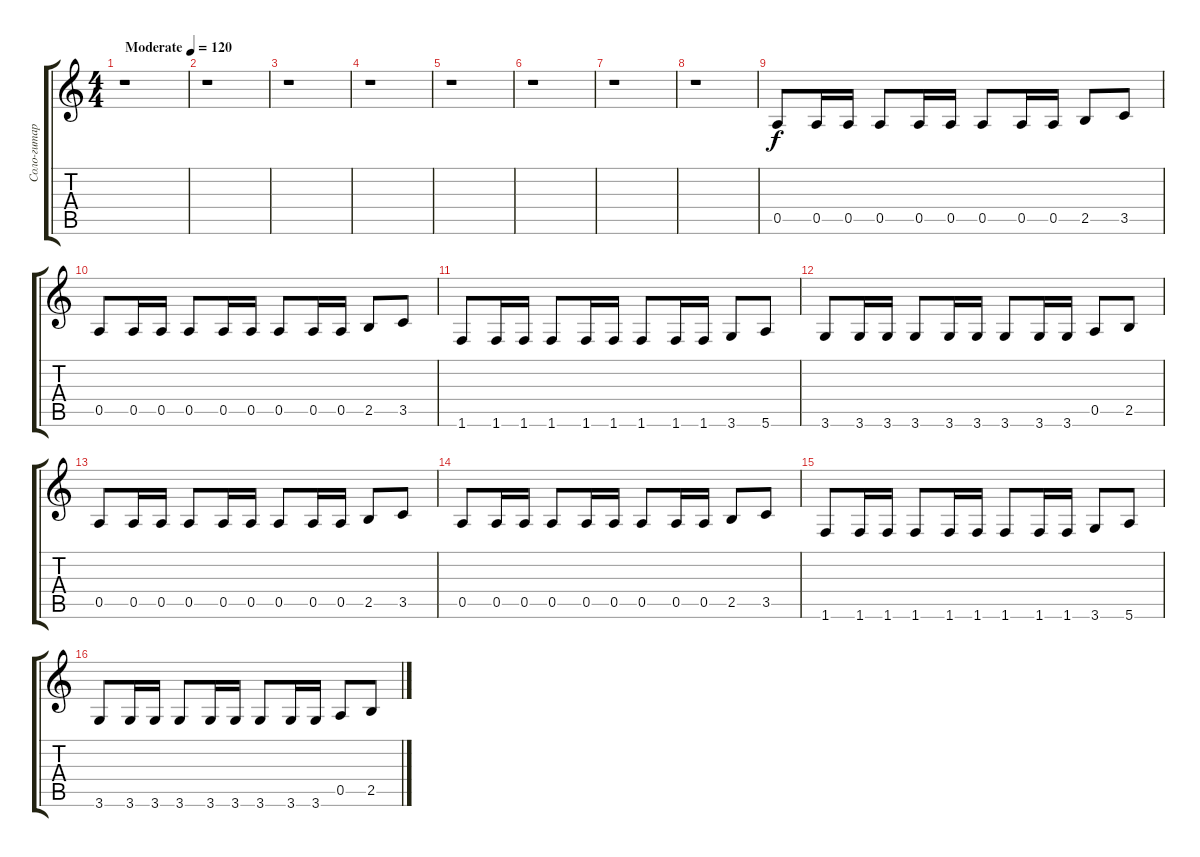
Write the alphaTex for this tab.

\track ("Соло-гитара" "Соло-гитар") {instrument distortionguitar}
\staff {score tabs}
\tuning (E4 B3 G3 D3 A2 E2) {hide}
\ts (4 4)
\tempo (120 "Moderate")
\clef g2
\ks c
r.1{dy f instrument distortionguitar} |
r.1 |
r.1 |
r.1 |
r.1 |
r.1 |
r.1 |
r.1 |
0.5.8 0.5.16 0.5.16 0.5.8 0.5.16 0.5.16 0.5.8 0.5.16 0.5.16 2.5.8 3.5.8 |
0.5.8 0.5.16 0.5.16 0.5.8 0.5.16 0.5.16 0.5.8 0.5.16 0.5.16 2.5.8 3.5.8 |
1.6.8 1.6.16 1.6.16 1.6.8 1.6.16 1.6.16 1.6.8 1.6.16 1.6.16 3.6.8 5.6.8 |
3.6.8 3.6.16 3.6.16 3.6.8 3.6.16 3.6.16 3.6.8 3.6.16 3.6.16 0.5.8 2.5.8 |
0.5.8 0.5.16 0.5.16 0.5.8 0.5.16 0.5.16 0.5.8 0.5.16 0.5.16 2.5.8 3.5.8 |
0.5.8 0.5.16 0.5.16 0.5.8 0.5.16 0.5.16 0.5.8 0.5.16 0.5.16 2.5.8 3.5.8 |
1.6.8 1.6.16 1.6.16 1.6.8 1.6.16 1.6.16 1.6.8 1.6.16 1.6.16 3.6.8 5.6.8 |
3.6.8 3.6.16 3.6.16 3.6.8 3.6.16 3.6.16 3.6.8 3.6.16 3.6.16 0.5.8 2.5.8
